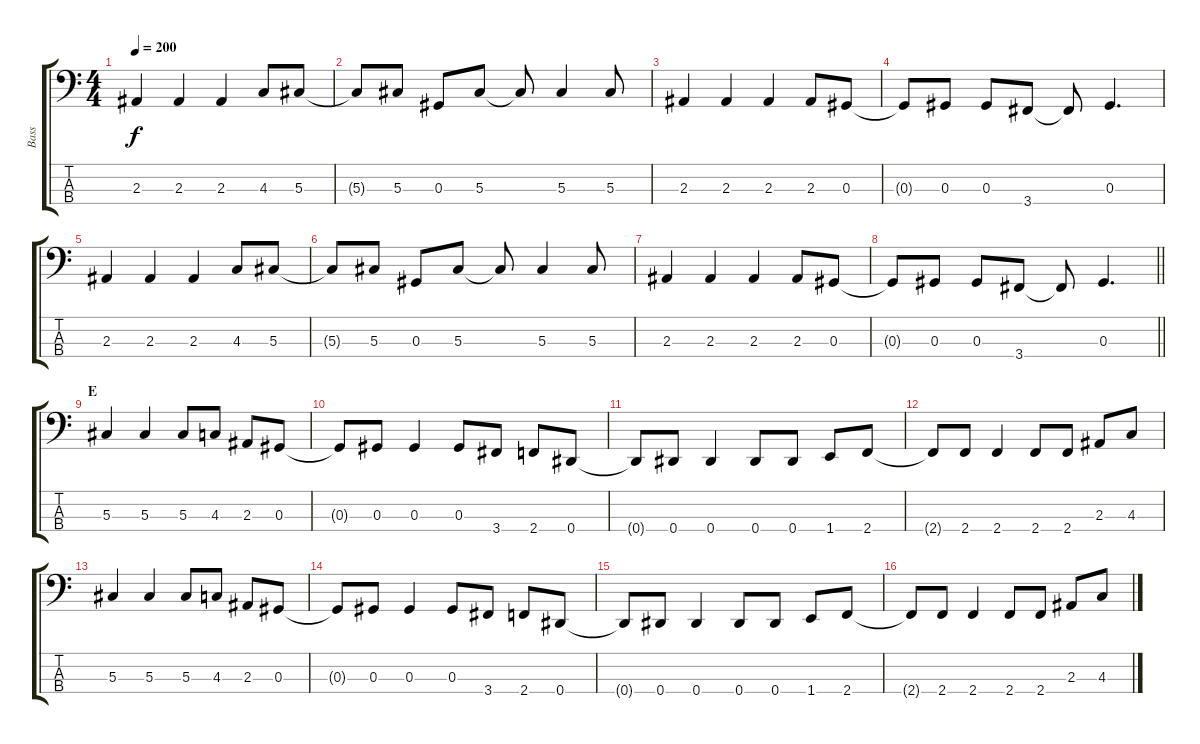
\track ("Bass" "Bass") {instrument electricbasspick}
\staff {score tabs}
\tuning (Gb2 Db2 Ab1 Eb1) {hide}
\ts (4 4)
\tempo 200
\clef f4
\ks c
2.3.4{dy f} 2.3.4 2.3.4 4.3.8 5.3.8 |
5.3{t}.8 5.3.8 0.3.8 5.3.8 5.3{t}.8 5.3.4 5.3.8 |
2.3.4 2.3.4 2.3.4 2.3.8 0.3.8 |
0.3{t}.8 0.3.8 0.3.8 3.4.8 3.4{t}.8 0.3.4{d} |
2.3.4 2.3.4 2.3.4 4.3.8 5.3.8 |
5.3{t}.8 5.3.8 0.3.8 5.3.8 5.3{t}.8 5.3.4 5.3.8 |
2.3.4 2.3.4 2.3.4 2.3.8 0.3.8 |
\barLineRight lightlight
0.3{t}.8 0.3.8 0.3.8 3.4.8 3.4{t}.8 0.3.4{d} |
\section ("" "E")
5.3.4 5.3.4 5.3.8 4.3.8 2.3.8 0.3.8 |
0.3{t}.8 0.3.8 0.3.4 0.3.8 3.4.8 2.4.8 0.4.8 |
0.4{t}.8 0.4.8 0.4.4 0.4.8 0.4.8 1.4.8 2.4.8 |
2.4{t}.8 2.4.8 2.4.4 2.4.8 2.4.8 2.3.8 4.3.8 |
5.3.4 5.3.4 5.3.8 4.3.8 2.3.8 0.3.8 |
0.3{t}.8 0.3.8 0.3.4 0.3.8 3.4.8 2.4.8 0.4.8 |
0.4{t}.8 0.4.8 0.4.4 0.4.8 0.4.8 1.4.8 2.4.8 |
2.4{t}.8 2.4.8 2.4.4 2.4.8 2.4.8 2.3.8 4.3.8
